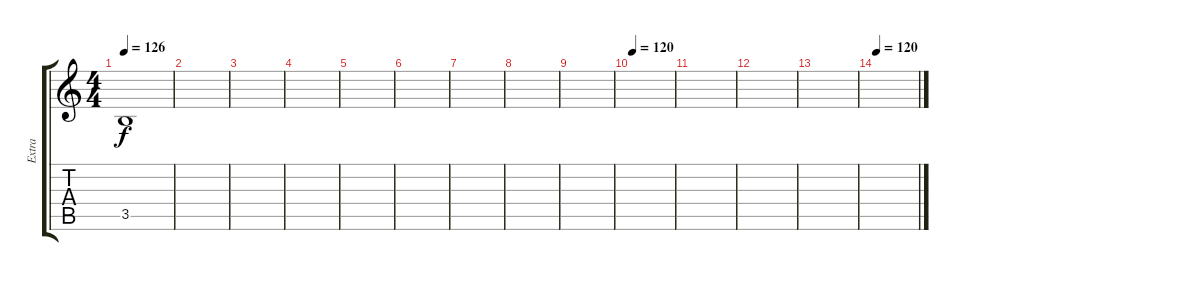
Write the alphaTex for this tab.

\track ("Extra" "Extra") {instrument overdrivenguitar}
\staff {score tabs}
\tuning (Eb4 Bb3 Gb3 Db3 Ab2 Db2) {hide}
\ts (4 4)
\tempo 126
\clef g2
\ks c
3.5{t}.1{dy f} |
|
|
|
|
|
|
|
|
\tempo 120
|
|
|
|
\tempo 120
